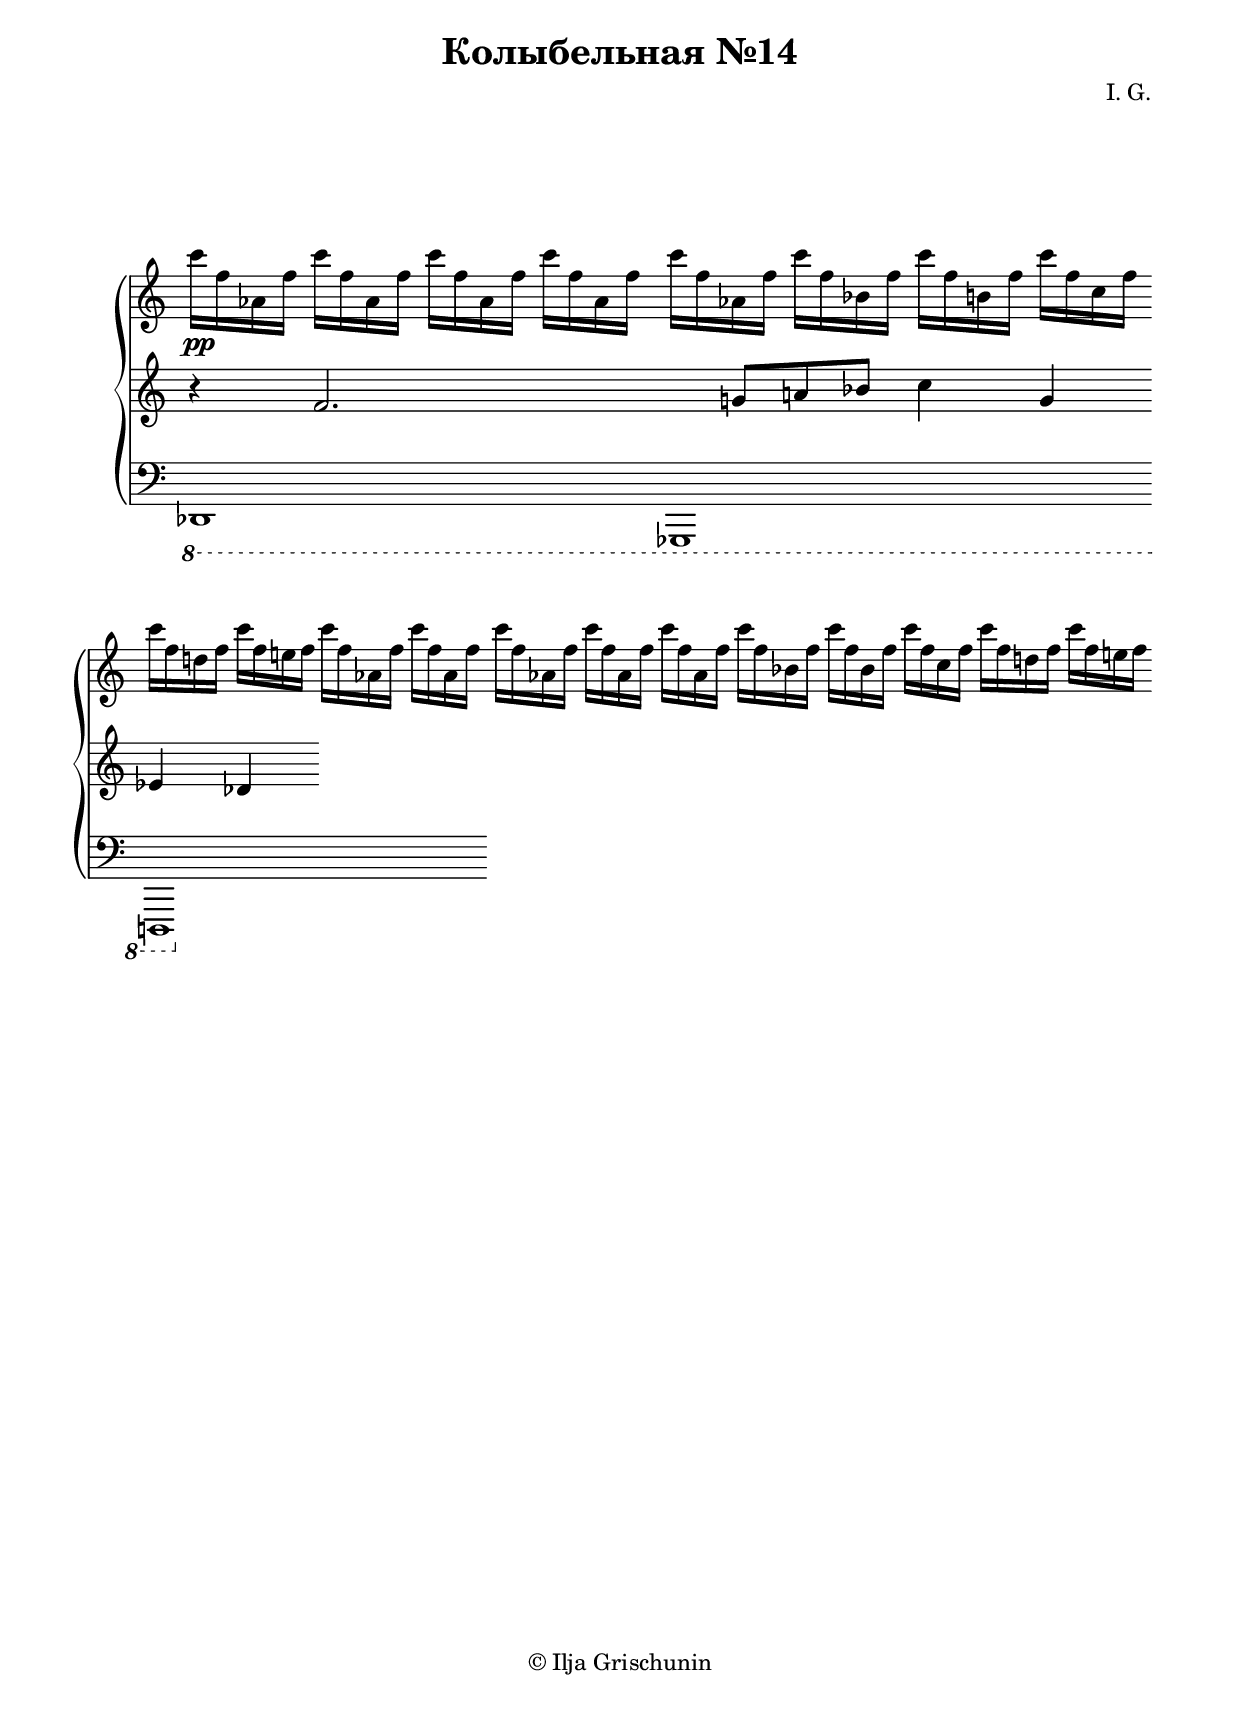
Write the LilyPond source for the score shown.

\version "2.19.15"

\language "deutsch"

\header {
  title = "Колыбельная №14"
  %meter = "Allegro"
  composer = "I. G."
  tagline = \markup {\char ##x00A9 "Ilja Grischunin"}
}

\paper {
  #(set-paper-size "a4")
  top-system-spacing.basic-distance = #20
  top-markup-spacing.basic-distance = #5
  markup-system-spacing.basic-distance = #25
  system-system-spacing.basic-distance = #18
  %score-system-spacing.basic-distance = #40
  %score-markup-spacing.basic-distance = #25
  last-bottom-spacing.basic-distance = #20
  left-margin = 15
  right-margin = 15
}

\layout {
  indent = 7
  \context {
    \Score
    \remove "Bar_number_engraver"
    %\override StaffGrouper.staff-staff-spacing.padding = #0
    %\override StaffGrouper.staff-staff-spacing.basic-distance = #1
  }
}

\version "2.19.15"

\language "deutsch"

lhBr = \markup {
  \path #0.1 #'((moveto 0 0)(rlineto -1 0)(rlineto 0 -2.5))
}
rhBr = \markup {
  \path #0.1 #'((moveto 0 0)(rlineto 1 0)(rlineto 0 2.25))
}
rhMark = \markup {
  \override #'(font-encoding . latin1) \italic "RH"
}
lhMark = \markup {
  \override #'(font-encoding . latin1) \italic "LH"
}
fakeBassClef = {
  \set Staff.clefGlyph = #"clefs.F"
  \set Staff.clefPosition = #2
  \set Staff.middleCPosition = #-6
}
fakeBassClefShift = {
  % Change default prefatory item order so that clef is printed after barline
  \override Score.BreakAlignment.break-align-orders =
  #(make-vector 3 '(span-bar
                    breathing-sign
                    staff-bar
                    clef
                    key
                    time-signature))
  \set Staff.clefGlyph = #"clefs.F"
  \set Staff.clefPosition = #-10
  \set Staff.middleCPosition = #-8
}
%%%%%%%%%%% RH %%%%%%%%%%%%
viezehnteRH = \relative {
  \clef treble
  \time 10/4
  %\key c \major
  \override Staff.BarLine.stencil = ##f
  \override Score.SpanBar.stencil = ##f
  \override Staff.TimeSignature.stencil = ##f
  \repeat unfold 5 {c'''16 f, as, f'}
  c' f, b, f' c' f, h, f' c' f, c f
  \bar ""
  \break
  c' f, d! f c' f, e! f
  \repeat unfold 5 {c'16 f, as, f'}
  c' f, b, f' c' f, h, f' c' f, c f c' f, d! f c' f, e! f
}
%\bar "|."

%%%%%%%% DYNAMIC %%%%%%%%%%
dynamicVierzehn = {
  \override Hairpin.to-barline = ##f
  \override Staff.BarLine.stencil = ##f
  \override Score.SpanBar.stencil = ##f
  s1\pp
}
%%%%%%%%%%% LH %%%%%%%%%%%%
viezehnteLH = \relative {
  \clef treble
  \time 4/4
  %\key c \major
  %\time 12/16
  %\override Fingering.staff-padding = #'()
  \override Staff.BarLine.stencil = ##f
  \override Score.SpanBar.stencil = ##f
  \override Staff.TimeSignature.stencil = ##f
  r4 f'2. s8 g! a! b c4 g es des
}

viezehnteBass = \relative {
  \clef bass
  \time 4/4
  \override Staff.BarLine.stencil = ##f
  \override Score.SpanBar.stencil = ##f
  \override Staff.TimeSignature.stencil = ##f
  \ottava #-1
  \set Staff.ottavation = #"8"
  des,,1 ges, d!
}


\score {
  \new PianoStaff
  \with {
    %\override StaffGrouper.staff-staff-spacing.basic-distance = #20
  }
  <<
    \new Staff = "RH" \viezehnteRH
    \new Dynamics = "Dynamics_pf" \dynamicVierzehn 
    \new Staff = "LH" \viezehnteLH
    \new Staff = "B" \viezehnteBass
  >>
}